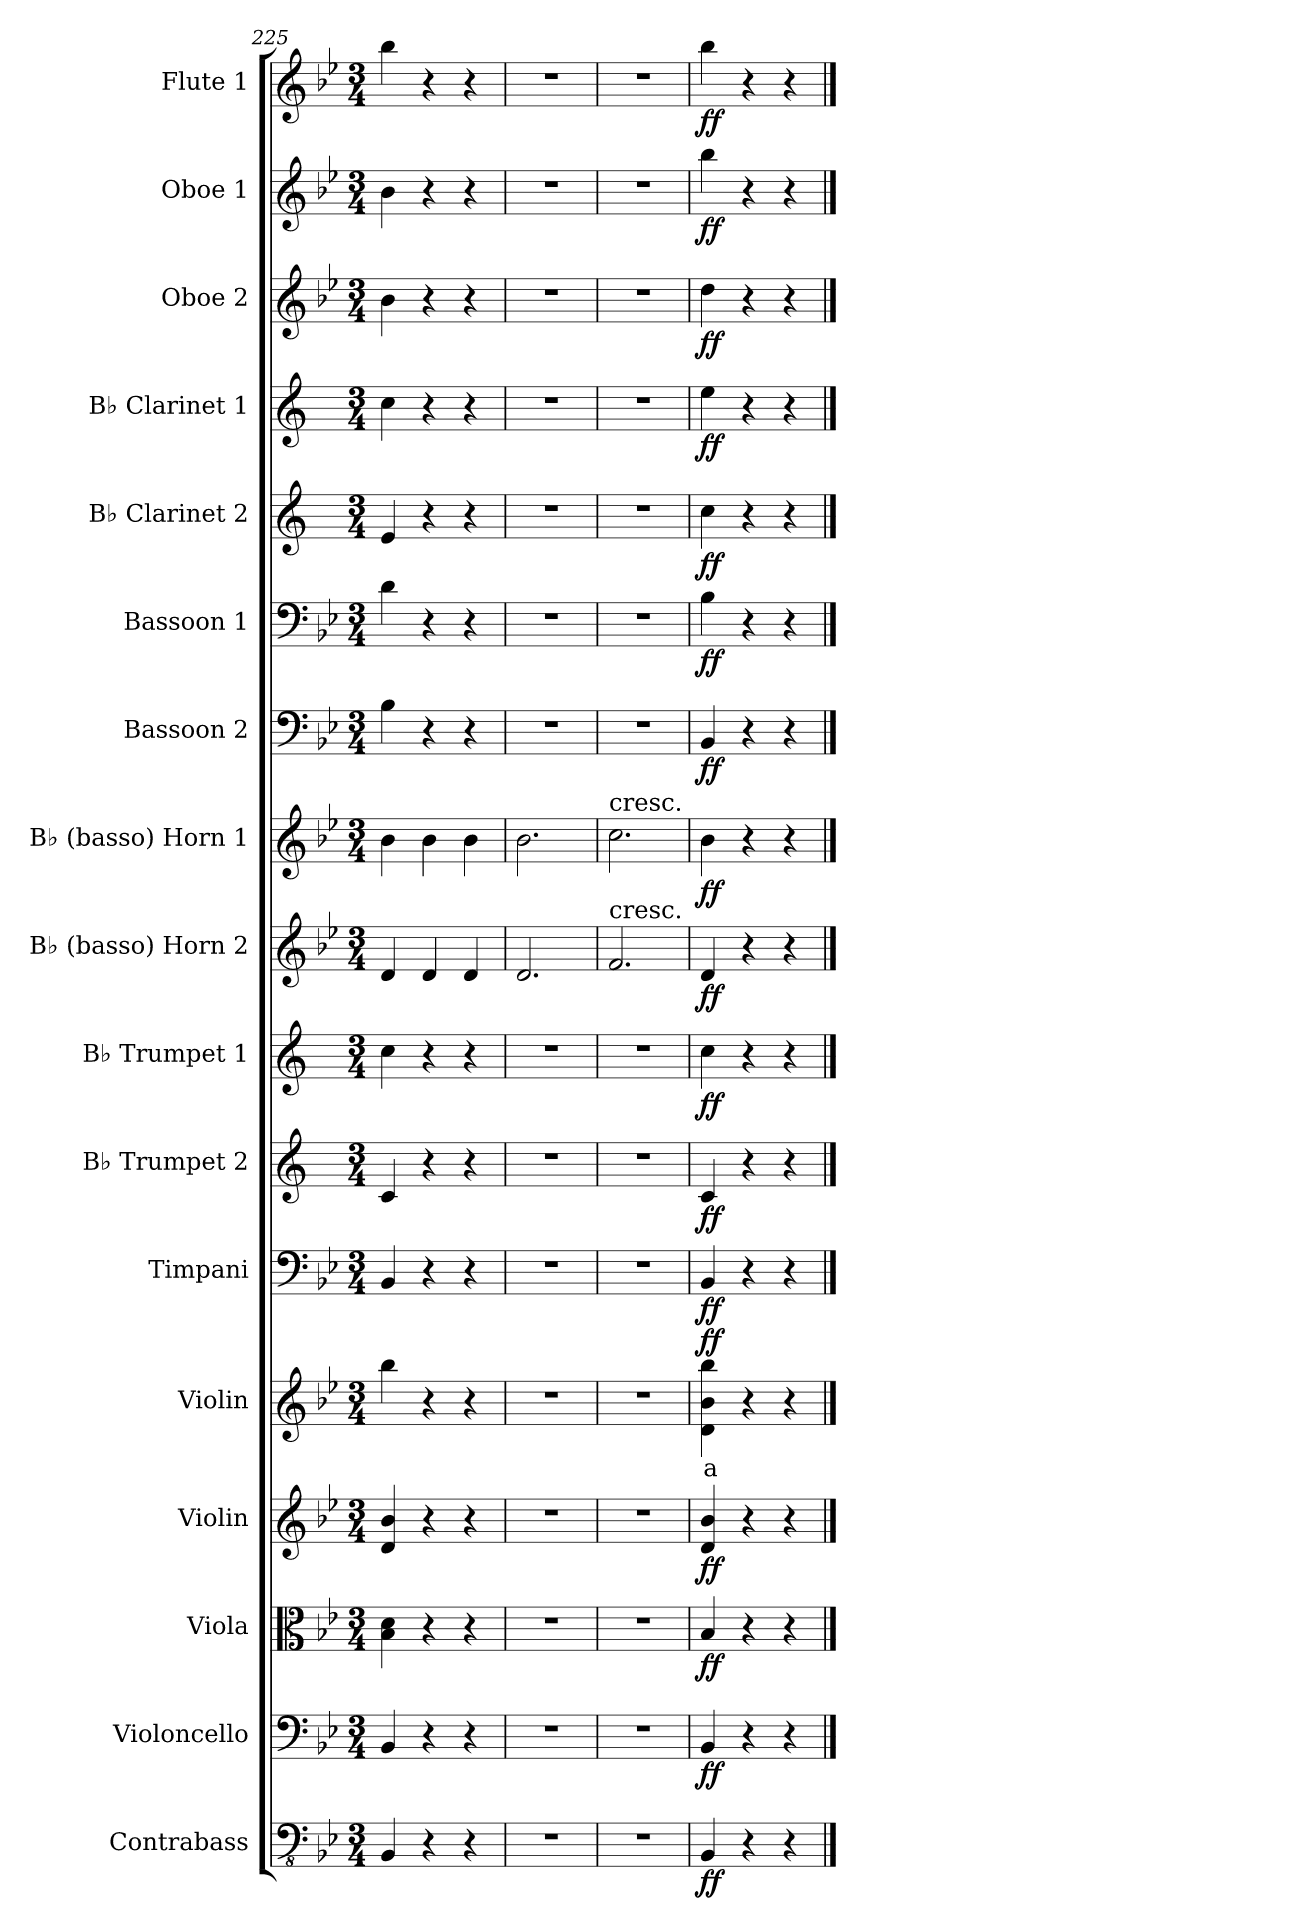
**kern	**dynam	**kern	**dynam	**kern	**dynam	**kern	**dynam	**kern	**text	**dynam	**kern	**dynam	**kern	**dynam	**kern	**dynam	**kern	**dynam	**kern	**dynam	**kern	**dynam	**kern	**dynam	**kern	**dynam	**kern	**dynam	**kern	**dynam	**kern	**dynam	**kern	**dynam
*part17	*part17	*part16	*part16	*part15	*part15	*part14	*part14	*part13	*part13	*part13	*part12	*part12	*part11	*part11	*part10	*part10	*part9	*part9	*part8	*part8	*part7	*part7	*part6	*part6	*part5	*part5	*part4	*part4	*part3	*part3	*part2	*part2	*part1	*part1
*staff17	*staff17	*staff16	*staff16	*staff15	*staff15	*staff14	*staff14	*staff13	*staff13	*staff13	*staff12	*staff12	*staff11	*staff11	*staff10	*staff10	*staff9	*staff9	*staff8	*staff8	*staff7	*staff7	*staff6	*staff6	*staff5	*staff5	*staff4	*staff4	*staff3	*staff3	*staff2	*staff2	*staff1	*staff1
*I"Contrabass	*	*I"Violoncello	*	*I"Viola	*	*I"Violin	*	*I"Violin	*	*	*I"Timpani	*	*I"B♭ Trumpet 2	*	*I"B♭ Trumpet 1	*	*I"B♭ (basso) Horn 2	*	*I"B♭ (basso) Horn 1	*	*I"Bassoon 2	*	*I"Bassoon 1	*	*I"B♭ Clarinet 2	*	*I"B♭ Clarinet 1	*	*I"Oboe 2	*	*I"Oboe 1	*	*I"Flute 1	*
*I'Cb	*	*I'Vc	*	*I'Vla	*	*I'Vln	*	*I'Vln	*	*	*I'Timp	*	*I'Tpt 2	*	*I'Tpt 1	*	*I'Hn 2	*	*I'Hn 1	*	*I'Bsn 2	*	*I'Bsn 1	*	*I'Cl 2	*	*I'Cl 1	*	*I'Ob 2	*	*I'Ob 1	*	*I'Fl 1	*
*clefFv4	*	*clefF4	*	*clefC3	*	*clefG2	*	*clefG2	*	*	*clefF4	*	*clefG2	*	*clefG2	*	*clefG2	*	*clefG2	*	*clefF4	*	*clefF4	*	*clefG2	*	*clefG2	*	*clefG2	*	*clefG2	*	*clefG2	*
*	*	*	*	*	*	*	*	*	*	*	*	*	*ITrd1c2	*	*ITrd1c2	*	*ITrd8c14	*	*ITrd8c14	*	*	*	*	*	*ITrd1c2	*	*ITrd1c2	*	*	*	*	*	*	*
*k[b-e-]	*	*k[b-e-]	*	*k[b-e-]	*	*k[b-e-]	*	*k[b-e-]	*	*	*k[b-e-]	*	*k[b-e-]	*	*k[b-e-]	*	*k[b-e-]	*	*k[b-e-]	*	*k[b-e-]	*	*k[b-e-]	*	*k[b-e-]	*	*k[b-e-]	*	*k[b-e-]	*	*k[b-e-]	*	*k[b-e-]	*
*M3/4	*	*M3/4	*	*M3/4	*	*M3/4	*	*M3/4	*	*	*M3/4	*	*M3/4	*	*M3/4	*	*M3/4	*	*M3/4	*	*M3/4	*	*M3/4	*	*M3/4	*	*M3/4	*	*M3/4	*	*M3/4	*	*M3/4	*
=225	=225	=225	=225	=225	=225	=225	=225	=225	=225	=225	=225	=225	=225	=225	=225	=225	=225	=225	=225	=225	=225	=225	=225	=225	=225	=225	=225	=225	=225	=225	=225	=225	=225	=225
4BBB-/	.	4BB-/	.	4B-\ 4d\	.	4d/ 4b-/	.	4bb-\	.	.	4BB-/	.	4B-/	.	4b-\	.	4D/	.	4B-\	.	4B-\	.	4d\	.	4d/	.	4b-\	.	4b-\	.	4b-\	.	4bb-\	.
4r	.	4r	.	4r	.	4r	.	4r	.	.	4r	.	4r	.	4r	.	4D/	.	4B-\	.	4r	.	4r	.	4r	.	4r	.	4r	.	4r	.	4r	.
4r	.	4r	.	4r	.	4r	.	4r	.	.	4r	.	4r	.	4r	.	4D/	.	4B-\	.	4r	.	4r	.	4r	.	4r	.	4r	.	4r	.	4r	.
=226	=226	=226	=226	=226	=226	=226	=226	=226	=226	=226	=226	=226	=226	=226	=226	=226	=226	=226	=226	=226	=226	=226	=226	=226	=226	=226	=226	=226	=226	=226	=226	=226	=226	=226
2.r	.	2.r	.	2.r	.	2.r	.	2.r	.	.	2.r	.	2.r	.	2.r	.	2.D/	.	2.B-\	.	2.r	.	2.r	.	2.r	.	2.r	.	2.r	.	2.r	.	2.r	.
=227	=227	=227	=227	=227	=227	=227	=227	=227	=227	=227	=227	=227	=227	=227	=227	=227	=227	=227	=227	=227	=227	=227	=227	=227	=227	=227	=227	=227	=227	=227	=227	=227	=227	=227
!	!	!	!	!	!	!	!	!	!	!	!	!	!	!	!	!	!	!	!LO:TX:a:t=cresc.	!	!	!	!	!	!	!	!	!	!	!	!	!	!	!
!	!	!	!	!	!	!	!	!	!	!	!	!	!	!	!	!	!LO:TX:a:t=cresc.	!	!	!	!	!	!	!	!	!	!	!	!	!	!	!	!	!
2.r	.	2.r	.	2.r	.	2.r	.	2.r	.	.	2.r	.	2.r	.	2.r	.	2.F/	.	2.c\	.	2.r	.	2.r	.	2.r	.	2.r	.	2.r	.	2.r	.	2.r	.
=228	=228	=228	=228	=228	=228	=228	=228	=228	=228	=228	=228	=228	=228	=228	=228	=228	=228	=228	=228	=228	=228	=228	=228	=228	=228	=228	=228	=228	=228	=228	=228	=228	=228	=228
!	!LO:DY:b	!	!LO:DY:b	!	!LO:DY:b	!	!LO:DY:b	!	!LO:LY:b:color=#FF0000	!LO:DY:b	!	!LO:DY:b	!	!LO:DY:b	!	!LO:DY:b	!	!LO:DY:b	!	!LO:DY:b	!	!LO:DY:b	!	!LO:DY:b	!	!LO:DY:b	!	!LO:DY:b	!	!LO:DY:b	!	!LO:DY:b	!	!LO:DY:b
4BBB-/	ff	4BB-/	ff	4B-/	ff	4d/ 4b-/	ff	4d\ 4b-\ 4bb-\	a	ff	4BB-/	ff	4B-/	ff	4b-\	ff	4D/	ff	4B-\	ff	4BB-/	ff	4B-\	ff	4b-\	ff	4dd\	ff	4dd\	ff	4bb-\	ff	4bb-\	ff
4r	.	4r	.	4r	.	4r	.	4r	.	.	4r	.	4r	.	4r	.	4r	.	4r	.	4r	.	4r	.	4r	.	4r	.	4r	.	4r	.	4r	.
4r	.	4r	.	4r	.	4r	.	4r	.	.	4r	.	4r	.	4r	.	4r	.	4r	.	4r	.	4r	.	4r	.	4r	.	4r	.	4r	.	4r	.
==	==	==	==	==	==	==	==	==	==	==	==	==	==	==	==	==	==	==	==	==	==	==	==	==	==	==	==	==	==	==	==	==	==	==
*-	*-	*-	*-	*-	*-	*-	*-	*-	*-	*-	*-	*-	*-	*-	*-	*-	*-	*-	*-	*-	*-	*-	*-	*-	*-	*-	*-	*-	*-	*-	*-	*-	*-	*-
